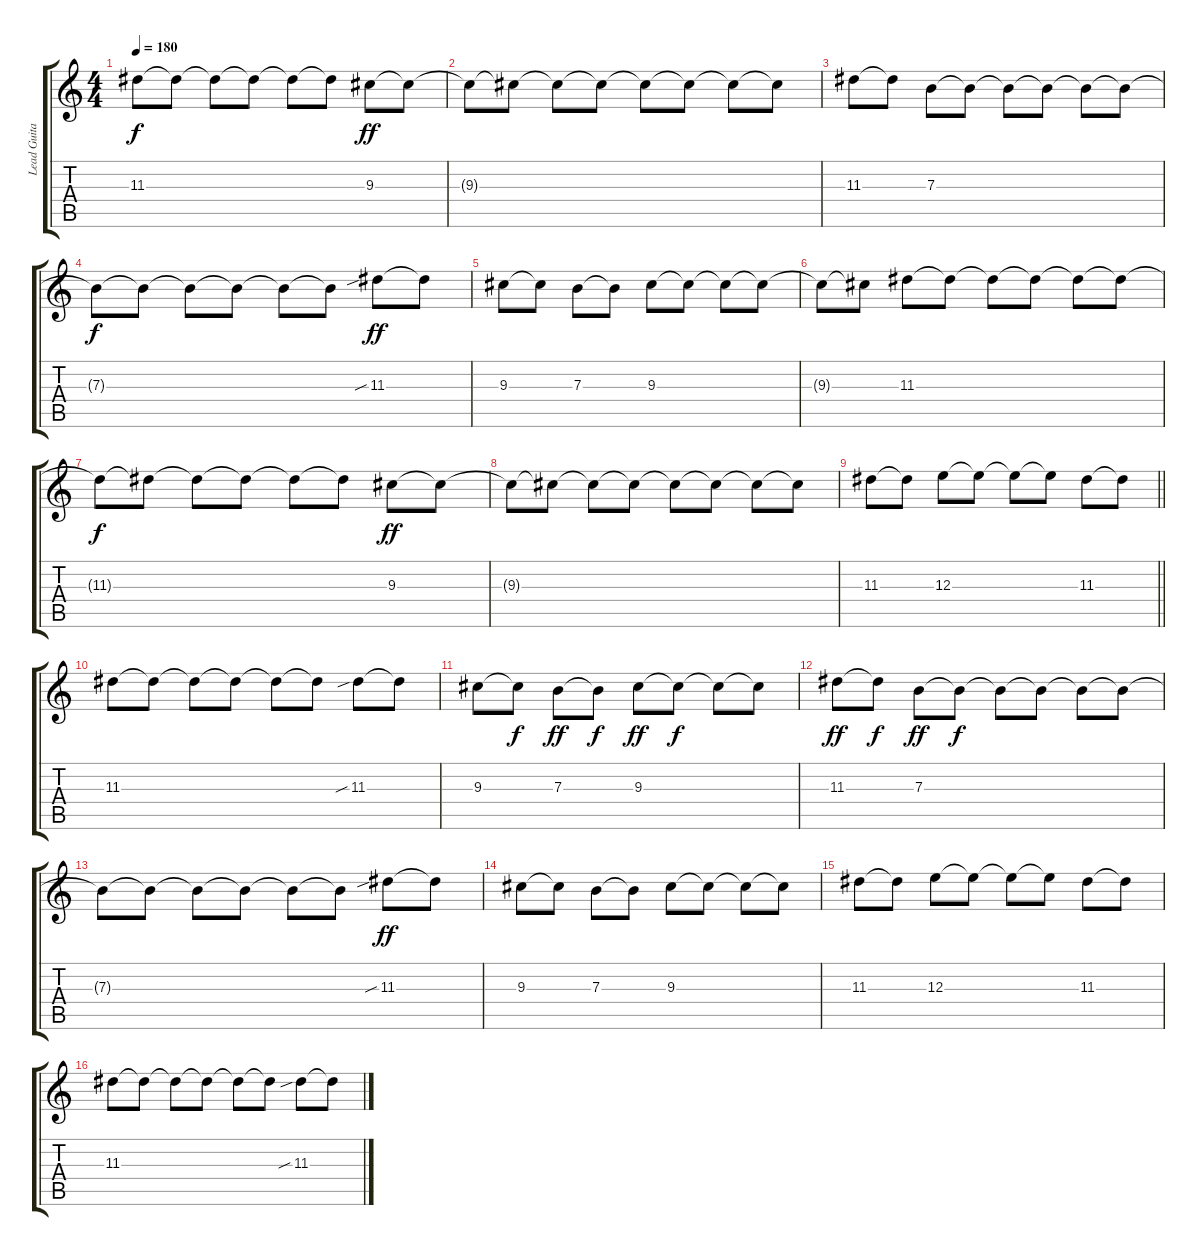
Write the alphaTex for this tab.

\track ("Lead Guitar II" "Lead Guita") {instrument overdrivenguitar}
\staff {score tabs}
\tuning (Db4 Ab3 E3 B2 Gb2 B1) {hide}
\ts (4 4)
\tempo 180
\clef g2
\ks c
11.3{t}.8{dy f} 11.3{t}.8 11.3{t}.8 11.3{t}.8 11.3{t}.8 11.3{t}.8 9.3.8{dy ff} 9.3{t}.8 |
9.3{t}.8 9.3{t}.8 9.3{t}.8 9.3{t}.8 9.3{t}.8 9.3{t}.8 9.3{t}.8 9.3{t}.8 |
11.3.8 11.3{t}.8 7.3.8 7.3{t}.8 7.3{t}.8 7.3{t}.8 7.3{t}.8 7.3{t}.8 |
7.3{t}.8{dy f} 7.3{t}.8 7.3{t}.8 7.3{t}.8 7.3{t}.8 7.3{t}.8 11.3{sib}.8{dy ff} 11.3{t}.8 |
9.3.8 9.3{t}.8 7.3.8 7.3{t}.8 9.3.8 9.3{t}.8 9.3{t}.8 9.3{t}.8 |
9.3{t}.8 9.3{t}.8 11.3.8 11.3{t}.8 11.3{t}.8 11.3{t}.8 11.3{t}.8 11.3{t}.8 |
11.3{t}.8{dy f} 11.3{t}.8 11.3{t}.8 11.3{t}.8 11.3{t}.8 11.3{t}.8 9.3.8{dy ff} 9.3{t}.8 |
9.3{t}.8 9.3{t}.8 9.3{t}.8 9.3{t}.8 9.3{t}.8 9.3{t}.8 9.3{t}.8 9.3{t}.8 |
\barLineRight lightlight
11.3.8 11.3{t}.8 12.3.8 12.3{t}.8 12.3{t}.8 12.3{t}.8 11.3.8 11.3{t}.8 |
\section ("" "")
11.3.8 11.3{t}.8 11.3{t}.8 11.3{t}.8 11.3{t}.8 11.3{t}.8 11.3{sib}.8 11.3{t}.8 |
9.3.8 9.3{t}.8{dy f} 7.3.8{dy ff} 7.3{t}.8{dy f} 9.3.8{dy ff} 9.3{t}.8{dy f} 9.3{t}.8 9.3{t}.8 |
11.3.8{dy ff} 11.3{t}.8{dy f} 7.3.8{dy ff} 7.3{t}.8{dy f} 7.3{t}.8 7.3{t}.8 7.3{t}.8 7.3{t}.8 |
7.3{t}.8 7.3{t}.8 7.3{t}.8 7.3{t}.8 7.3{t}.8 7.3{t}.8 11.3{sib}.8{dy ff} 11.3{t}.8 |
9.3.8 9.3{t}.8 7.3.8 7.3{t}.8 9.3.8 9.3{t}.8 9.3{t}.8 9.3{t}.8 |
11.3.8 11.3{t}.8 12.3.8 12.3{t}.8 12.3{t}.8 12.3{t}.8 11.3.8 11.3{t}.8 |
11.3.8 11.3{t}.8 11.3{t}.8 11.3{t}.8 11.3{t}.8 11.3{t}.8 11.3{sib}.8 11.3{t}.8
